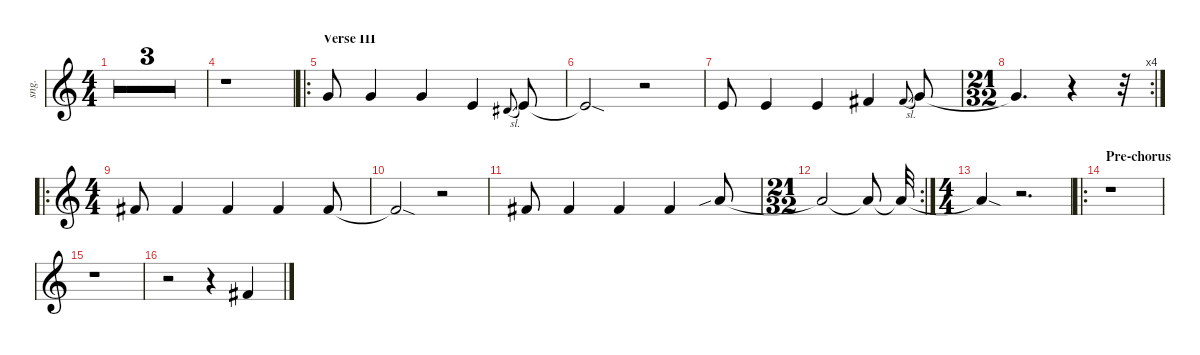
\defaultSystemsLayout 4
\hideDynamics
\bracketExtendMode nobrackets
\track ("Vocals" "sng.") {defaultSystemsLayout 4 multiBarRest instrument voiceoohs}
\staff {score}
\tuning (E4 B3 G3 D3 A2 E2)
\ts (4 4)
\tempo 212
\clef g2
\ks c
r.1{dy mf} |
r.1 |
\rc 2
r.1 |
r.1 |
\ro
\section ("" "Verse III")
8.2.8 8.2.4 8.2.4 5.2.4 4.2{sl acc #}.8{gr onbeat} 5.2.8 |
5.2{sod t}.2 r.2 |
5.2.8 5.2.4 5.2.4 7.2{acc #}.4 7.2{sl acc #}.8{gr onbeat} 8.2.8 |
\rc 4
\ts (21 32)
\beaming (8 3 2)
8.2{t}.4{d} r.4 r.32 |
\ro
\ts (4 4)
\beaming (8 2 2 2 2)
7.2{acc #}.8 7.2{acc #}.4 7.2{acc #}.4 7.2{acc #}.4 7.2{acc #}.8 |
7.2{sod t acc #}.2 r.2 |
7.2{acc #}.8 7.2{acc #}.4 7.2{acc #}.4 7.2{acc #}.4 10.2{sib}.8 |
\rc 2
\ts (21 32)
\beaming (8 3 2)
10.2{t}.2 10.2{t}.8 10.2{t}.32 |
\ts (4 4)
\beaming (8 2 2 2 2)
10.2{sod t}.4 r.2{d} |
\ro
\section ("" "Pre-chorus")
r.1 |
r.1 |
r.2 r.4 7.2{acc #}.4
